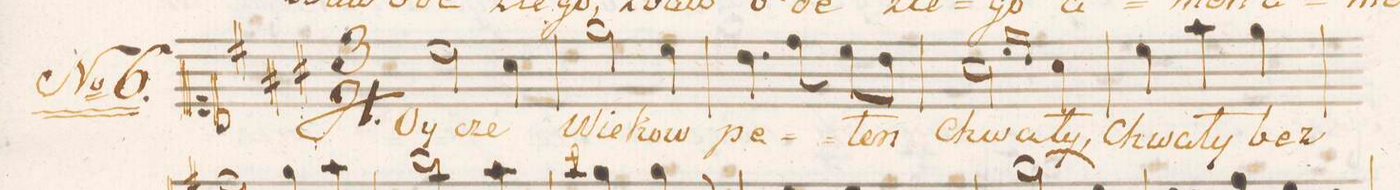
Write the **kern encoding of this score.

**kern	**text
*I"Soprano.	*
*clefC1	*
*k[f#c#g#]	*
*M3/4	*
*2\right	*
2cc#\	Oy-
4a\	-cze
=2	=2
2ee\	Wie-
4cc#\	-kow
=3	=3
4.b\	pe-
8dd\	.
8cc#\L	-łen
8b\J	.
=4	=4
2a\	chwa-
16qqcc#/LL	.
16qqb/JJ	.
4a\	-ły,
=5	=5
4cc#\	chwa-
4ff#\	-ły
4ee\	bez
=6	=6
*-	*-
